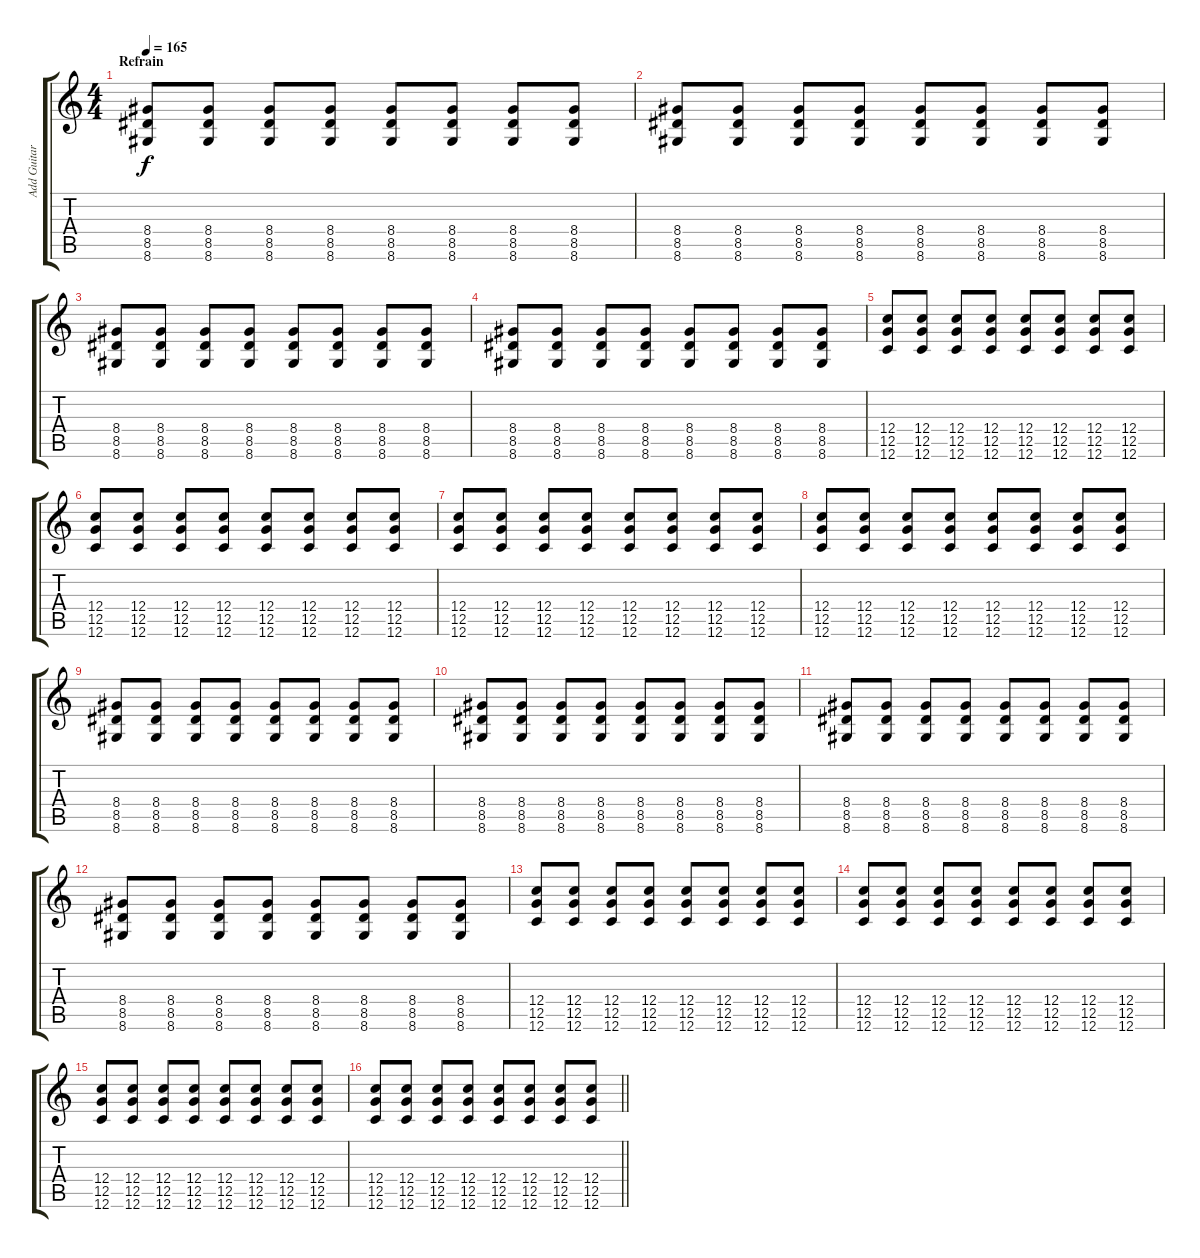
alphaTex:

\track ("Add Guitar" "Add Guitar") {instrument distortionguitar}
\staff {score tabs}
\tuning (D4 A3 F3 C3 G2 C2) {hide}
\ts (4 4)
\section ("" "Refrain")
\tempo 165
\clef g2
\ks c
(8.4 8.5 8.6).8{dy f} (8.4 8.5 8.6).8 (8.4 8.5 8.6).8 (8.4 8.5 8.6).8 (8.4 8.5 8.6).8 (8.4 8.5 8.6).8 (8.4 8.5 8.6).8 (8.4 8.5 8.6).8 |
(8.4 8.5 8.6).8 (8.4 8.5 8.6).8 (8.4 8.5 8.6).8 (8.4 8.5 8.6).8 (8.4 8.5 8.6).8 (8.4 8.5 8.6).8 (8.4 8.5 8.6).8 (8.4 8.5 8.6).8 |
(8.4 8.5 8.6).8 (8.4 8.5 8.6).8 (8.4 8.5 8.6).8 (8.4 8.5 8.6).8 (8.4 8.5 8.6).8 (8.4 8.5 8.6).8 (8.4 8.5 8.6).8 (8.4 8.5 8.6).8 |
(8.4 8.5 8.6).8 (8.4 8.5 8.6).8 (8.4 8.5 8.6).8 (8.4 8.5 8.6).8 (8.4 8.5 8.6).8 (8.4 8.5 8.6).8 (8.4 8.5 8.6).8 (8.4 8.5 8.6).8 |
(12.4 12.5 12.6).8 (12.4 12.5 12.6).8 (12.4 12.5 12.6).8 (12.4 12.5 12.6).8 (12.4 12.5 12.6).8 (12.4 12.5 12.6).8 (12.4 12.5 12.6).8 (12.4 12.5 12.6).8 |
(12.4 12.5 12.6).8 (12.4 12.5 12.6).8 (12.4 12.5 12.6).8 (12.4 12.5 12.6).8 (12.4 12.5 12.6).8 (12.4 12.5 12.6).8 (12.4 12.5 12.6).8 (12.4 12.5 12.6).8 |
(12.4 12.5 12.6).8 (12.4 12.5 12.6).8 (12.4 12.5 12.6).8 (12.4 12.5 12.6).8 (12.4 12.5 12.6).8 (12.4 12.5 12.6).8 (12.4 12.5 12.6).8 (12.4 12.5 12.6).8 |
(12.4 12.5 12.6).8 (12.4 12.5 12.6).8 (12.4 12.5 12.6).8 (12.4 12.5 12.6).8 (12.4 12.5 12.6).8 (12.4 12.5 12.6).8 (12.4 12.5 12.6).8 (12.4 12.5 12.6).8 |
(8.4 8.5 8.6).8 (8.4 8.5 8.6).8 (8.4 8.5 8.6).8 (8.4 8.5 8.6).8 (8.4 8.5 8.6).8 (8.4 8.5 8.6).8 (8.4 8.5 8.6).8 (8.4 8.5 8.6).8 |
(8.4 8.5 8.6).8 (8.4 8.5 8.6).8 (8.4 8.5 8.6).8 (8.4 8.5 8.6).8 (8.4 8.5 8.6).8 (8.4 8.5 8.6).8 (8.4 8.5 8.6).8 (8.4 8.5 8.6).8 |
(8.4 8.5 8.6).8 (8.4 8.5 8.6).8 (8.4 8.5 8.6).8 (8.4 8.5 8.6).8 (8.4 8.5 8.6).8 (8.4 8.5 8.6).8 (8.4 8.5 8.6).8 (8.4 8.5 8.6).8 |
(8.4 8.5 8.6).8 (8.4 8.5 8.6).8 (8.4 8.5 8.6).8 (8.4 8.5 8.6).8 (8.4 8.5 8.6).8 (8.4 8.5 8.6).8 (8.4 8.5 8.6).8 (8.4 8.5 8.6).8 |
(12.4 12.5 12.6).8 (12.4 12.5 12.6).8 (12.4 12.5 12.6).8 (12.4 12.5 12.6).8 (12.4 12.5 12.6).8 (12.4 12.5 12.6).8 (12.4 12.5 12.6).8 (12.4 12.5 12.6).8 |
(12.4 12.5 12.6).8 (12.4 12.5 12.6).8 (12.4 12.5 12.6).8 (12.4 12.5 12.6).8 (12.4 12.5 12.6).8 (12.4 12.5 12.6).8 (12.4 12.5 12.6).8 (12.4 12.5 12.6).8 |
(12.4 12.5 12.6).8 (12.4 12.5 12.6).8 (12.4 12.5 12.6).8 (12.4 12.5 12.6).8 (12.4 12.5 12.6).8 (12.4 12.5 12.6).8 (12.4 12.5 12.6).8 (12.4 12.5 12.6).8 |
\barLineRight lightlight
(12.4 12.5 12.6).8 (12.4 12.5 12.6).8 (12.4 12.5 12.6).8 (12.4 12.5 12.6).8 (12.4 12.5 12.6).8 (12.4 12.5 12.6).8 (12.4 12.5 12.6).8 (12.4 12.5 12.6).8
